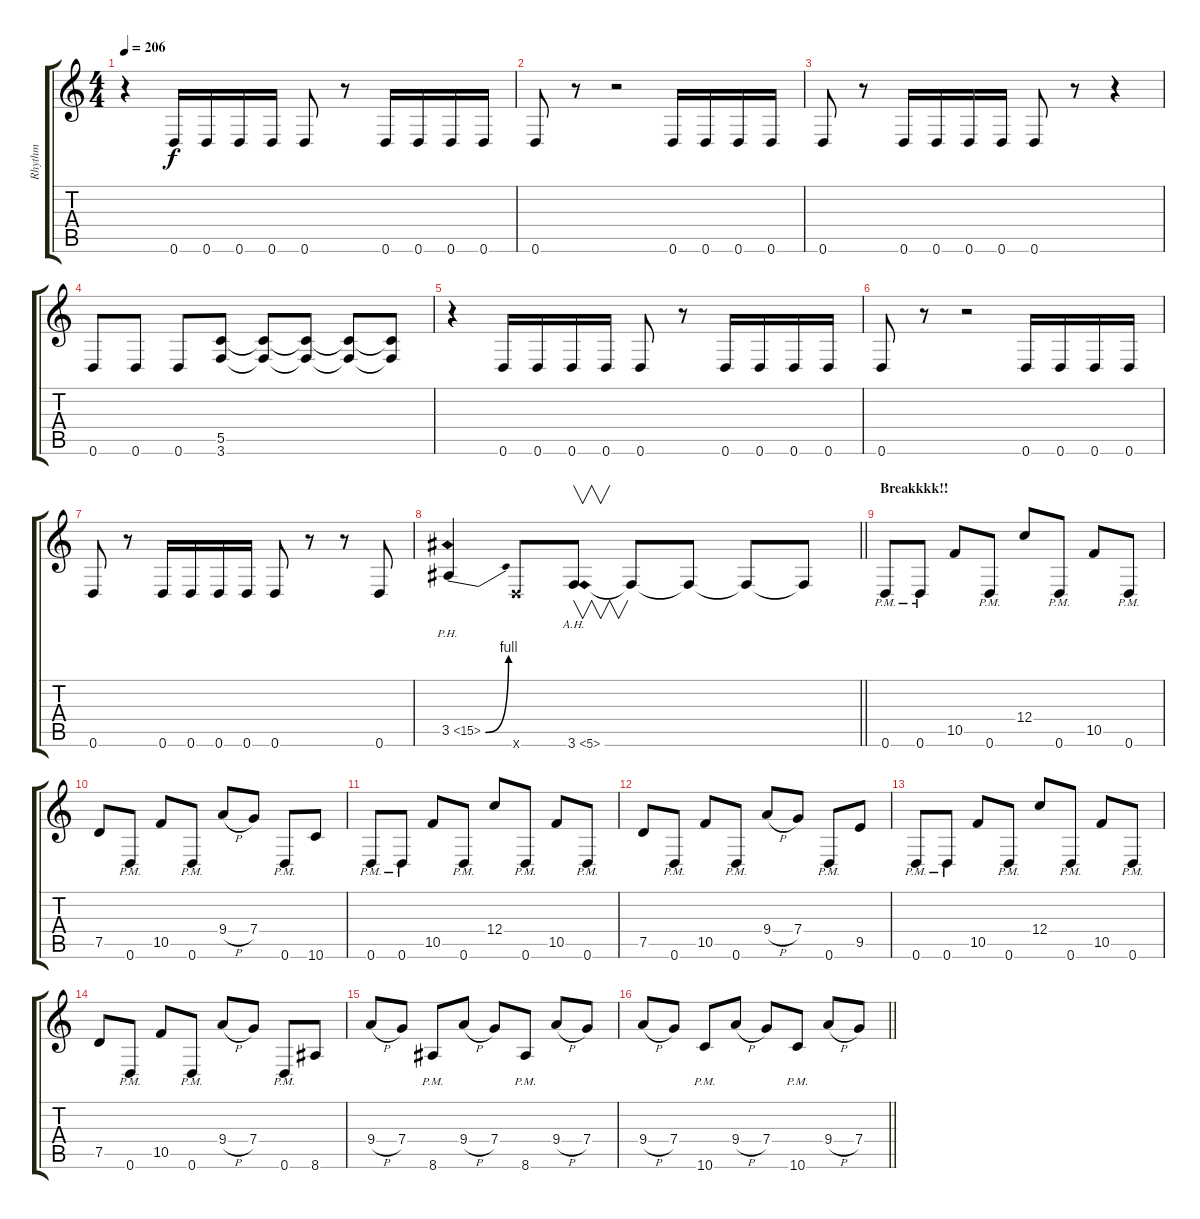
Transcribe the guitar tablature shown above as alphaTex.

\track ("Rhythm" "Rhythm") {instrument overdrivenguitar}
\staff {score tabs}
\tuning (D4 A3 F3 C3 G2 D2) {hide}
\ts (4 4)
\tempo 206
\clef g2
\ks c
r.4{dy f} 0.6.16 0.6.16{beam merge} 0.6.16 0.6.16 0.6.8 r.8 0.6.16{beam merge} 0.6.16{beam merge} 0.6.16 0.6.16 |
0.6.8 r.8 r.2 0.6.16 0.6.16 0.6.16 0.6.16 |
0.6.8 r.8 0.6.16 0.6.16 0.6.16 0.6.16 0.6.8 r.8 r.4 |
0.6.8 0.6.8 0.6.8 (5.5 3.6).8 (5.5{t} 3.6{t}).8 (5.5{t} 3.6{t}).8 (5.5{t} 3.6{t}).8 (5.5{t} 3.6{t}).8 |
r.4 0.6.16 0.6.16 0.6.16 0.6.16 0.6.8 r.8 0.6.16 0.6.16 0.6.16 0.6.16 |
0.6.8 r.8 r.2 0.6.16 0.6.16 0.6.16 0.6.16 |
0.6.8 r.8 0.6.16 0.6.16 0.6.16 0.6.16 0.6.8 r.8 r.8 0.6.8 |
\barLineRight lightlight
3.5{be (bend 0 0 60 4) ph 12}.4 0.6{x}.8 3.6{ah 2}.8{v} 3.6{t}.8 3.6{t}.8 3.6{t}.8 3.6{t}.8 |
\section ("" "Breakkkk!!")
0.6{pm}.8 0.6{pm}.8 10.5.8 0.6{pm}.8 12.4.8 0.6{pm}.8 10.5.8 0.6{pm}.8 |
7.5.8 0.6{pm}.8 10.5.8 0.6{pm}.8 9.4{h}.8 7.4.8 0.6{pm}.8 10.6.8 |
0.6{pm}.8 0.6{pm}.8 10.5.8 0.6{pm}.8 12.4.8 0.6{pm}.8 10.5.8 0.6{pm}.8 |
7.5.8 0.6{pm}.8 10.5.8 0.6{pm}.8 9.4{h}.8 7.4.8 0.6{pm}.8 9.5.8 |
0.6{pm}.8 0.6{pm}.8 10.5.8 0.6{pm}.8 12.4.8 0.6{pm}.8 10.5.8 0.6{pm}.8 |
7.5.8 0.6{pm}.8 10.5.8 0.6{pm}.8 9.4{h}.8 7.4.8 0.6{pm}.8 8.6.8 |
9.4{h}.8 7.4.8 8.6{pm}.8 9.4{h}.8 7.4.8 8.6{pm}.8 9.4{h}.8 7.4.8 |
\barLineRight lightlight
9.4{h}.8 7.4.8 10.6{pm}.8 9.4{h}.8 7.4.8 10.6{pm}.8 9.4{h}.8 7.4.8
